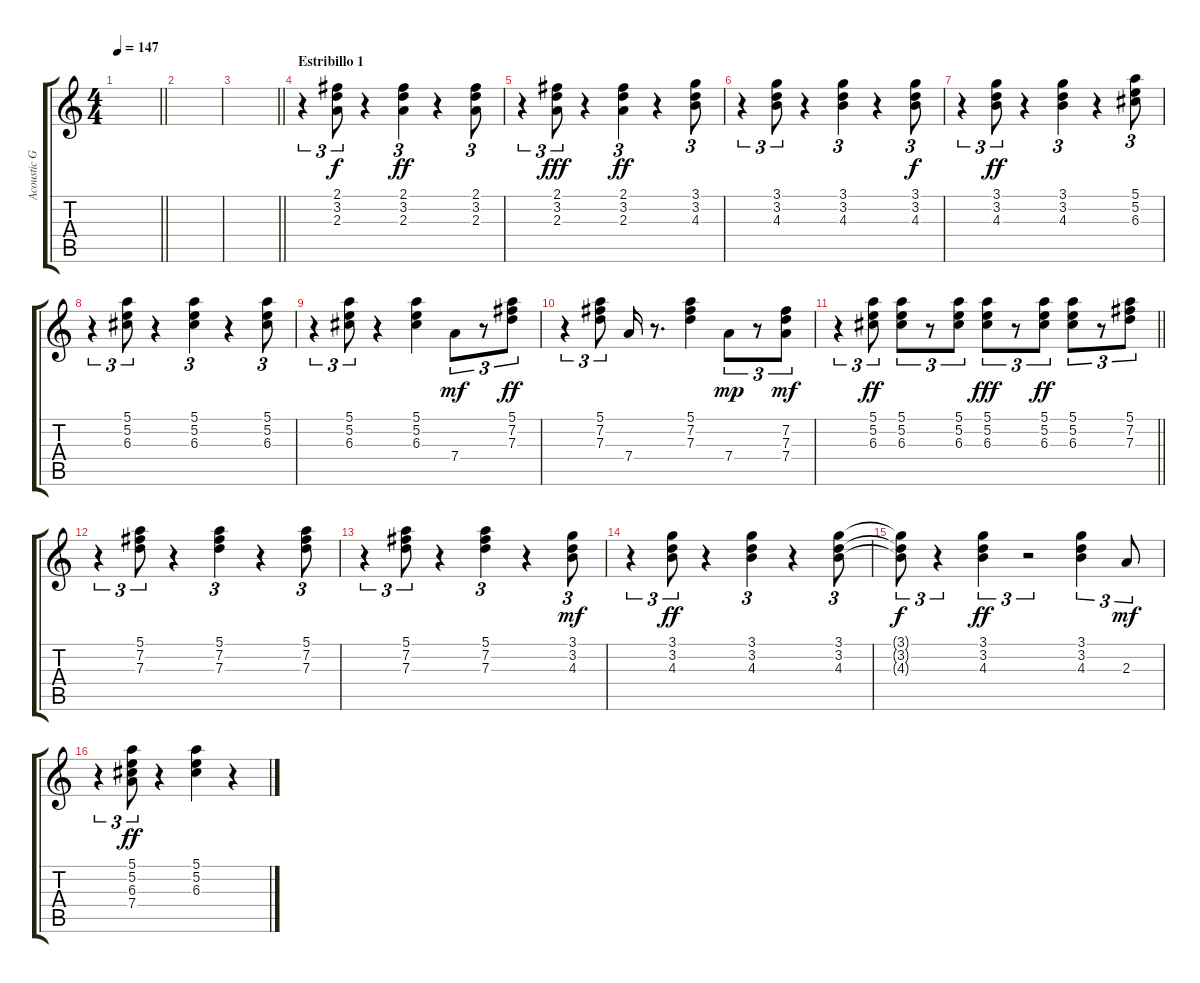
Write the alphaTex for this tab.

\track ("Acoustic Guitar" "Acoustic G") {instrument acousticguitarsteel}
\staff {score tabs}
\tuning (E4 B3 G3 D3 A2 E2) {hide}
\ts (4 4)
\tempo 147
\clef g2
\barLineRight lightlight
\ks c
|
|
\barLineRight lightlight
|
\section ("" "Estribillo 1")
r.4{tu (3 2)} (2.1 3.2 2.3).8{tu (3 2)} r.4 (2.1 3.2 2.3).4{tu (3 2) dy ff} r.4 (2.1 3.2 2.3).8{tu (3 2)} |
r.4{tu (3 2)} (2.1 3.2 2.3).8{tu (3 2) dy fff} r.4 (2.1 3.2 2.3).4{tu (3 2) dy ff} r.4 (3.1 3.2 4.3).8{tu (3 2)} |
r.4{tu (3 2)} (3.1 3.2 4.3).8{tu (3 2)} r.4 (3.1 3.2 4.3).4{tu (3 2)} r.4 (3.1 3.2 4.3).8{tu (3 2) dy f} |
r.4{tu (3 2)} (3.1 3.2 4.3).8{tu (3 2) dy ff} r.4 (3.1 3.2 4.3).4{tu (3 2)} r.4 (5.1 5.2 6.3).8{tu (3 2)} |
r.4{tu (3 2)} (5.1 5.2 6.3).8{tu (3 2)} r.4 (5.1 5.2 6.3).4{tu (3 2)} r.4 (5.1 5.2 6.3).8{tu (3 2)} |
r.4{tu (3 2)} (5.1 5.2 6.3).8{tu (3 2)} r.4 (5.1 5.2 6.3).4 7.4.8{tu (3 2) dy mf} r.8{tu (3 2)} (5.1 7.2 7.3).8{tu (3 2) dy ff} |
r.4{tu (3 2)} (5.1 7.2 7.3).8{tu (3 2)} 7.4.16 r.8{d} (5.1 7.2 7.3).4 7.4.8{tu (3 2) dy mp} r.8{tu (3 2)} (7.2 7.3 7.4).8{tu (3 2) dy mf} |
\barLineRight lightlight
r.4{tu (3 2)} (5.1 5.2 6.3).8{tu (3 2) dy ff} (5.1 5.2 6.3).8{tu (3 2)} r.8{tu (3 2)} (5.1 5.2 6.3).8{tu (3 2)} (5.1 5.2 6.3).8{tu (3 2) dy fff} r.8{tu (3 2)} (5.1 5.2 6.3).8{tu (3 2) dy ff} (5.1 5.2 6.3).8{tu (3 2)} r.8{tu (3 2)} (5.1 7.2 7.3).8{tu (3 2)} |
r.4{tu (3 2)} (5.1 7.2 7.3).8{tu (3 2)} r.4 (5.1 7.2 7.3).4{tu (3 2)} r.4 (5.1 7.2 7.3).8{tu (3 2)} |
r.4{tu (3 2)} (5.1 7.2 7.3).8{tu (3 2)} r.4 (5.1 7.2 7.3).4{tu (3 2)} r.4 (3.1 3.2 4.3).8{tu (3 2) dy mf} |
r.4{tu (3 2)} (3.1 3.2 4.3).8{tu (3 2) dy ff} r.4 (3.1 3.2 4.3).4{tu (3 2)} r.4 (3.1 3.2 4.3).8{tu (3 2)} |
(3.1{t} 3.2{t} 4.3{t}).8{tu (3 2) dy f} r.4{tu (3 2)} (3.1 3.2 4.3).4{tu (3 2) dy ff} r.2{tu (3 2)} (3.1 3.2 4.3).4{tu (3 2)} 2.3.8{tu (3 2) dy mf} |
r.4{tu (3 2)} (5.1 5.2 6.3 7.4).8{tu (3 2) dy ff} r.4 (5.1 5.2 6.3).4 r.4
